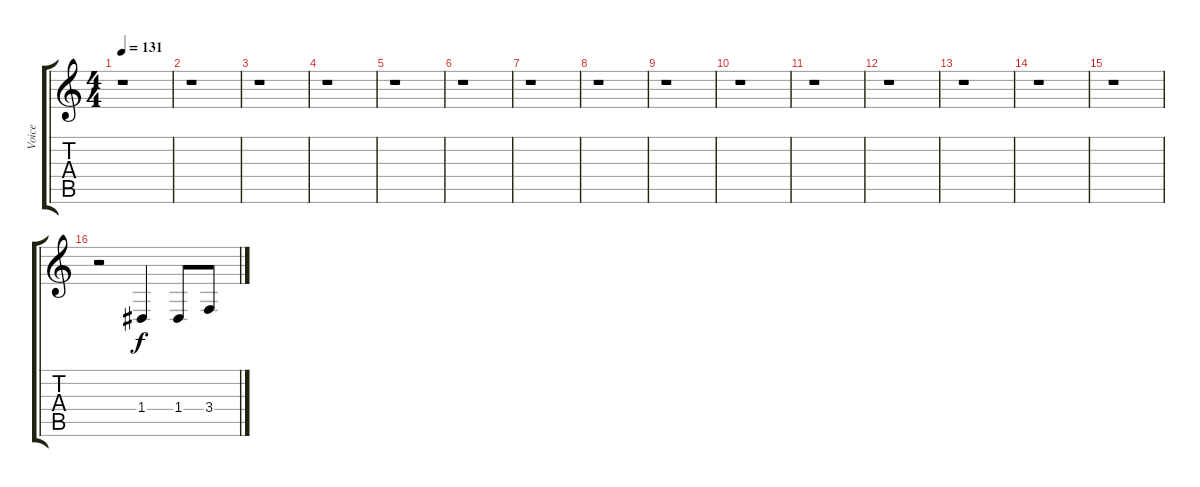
\track ("Voice" "Voice") {instrument baritonesax}
\staff {score tabs}
\tuning (E4 B3 G3 D3 A2 E2) {hide}
\ts (4 4)
\tempo 131
\clef g2
\ks c
r.1{dy f} |
r.1 |
r.1 |
r.1 |
r.1 |
r.1 |
r.1 |
r.1 |
r.1 |
r.1 |
r.1 |
r.1 |
r.1 |
r.1 |
r.1 |
r.2 1.4.4 1.4.8 3.4.8
